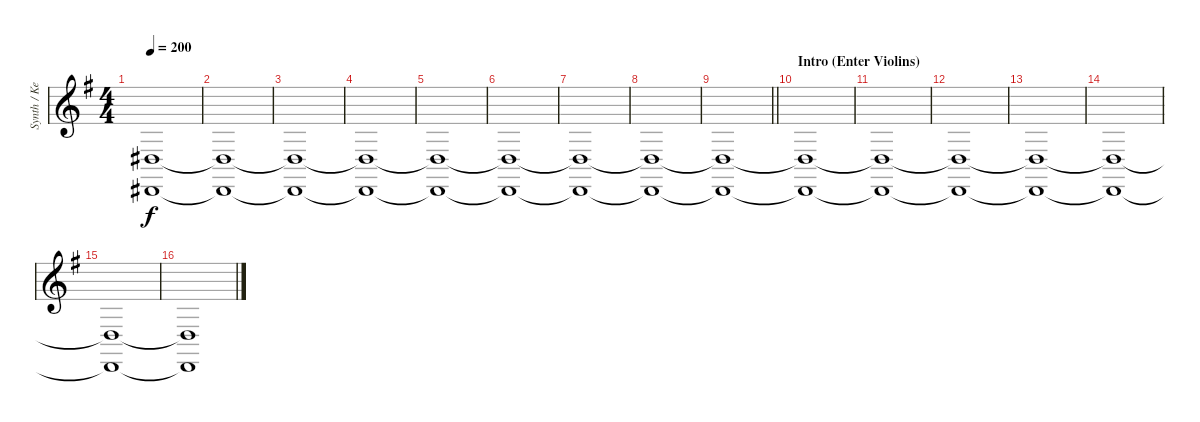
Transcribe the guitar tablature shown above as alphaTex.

\track ("Synth / Keyboard I" "Synth / Ke") {instrument lead2sawtooth}
\staff {score}
\tuning (Eb4 Bb3 Gb3 Db3 Ab2 Eb2) {hide}
\ts (4 4)
\tempo 200
\clef g2
\ks g
(2.4{t} 0.6{t}).1{dy f} |
(2.4{t} 0.6{t}).1 |
(2.4{t} 0.6{t}).1 |
(2.4{t} 0.6{t}).1 |
(2.4{t} 0.6{t}).1 |
(2.4{t} 0.6{t}).1 |
(2.4{t} 0.6{t}).1 |
(2.4{t} 0.6{t}).1 |
\barLineRight lightlight
(2.4{t} 0.6{t}).1 |
\section ("" "Intro (Enter Violins)")
(2.4{t} 0.6{t}).1 |
(2.4{t} 0.6{t}).1 |
(2.4{t} 0.6{t}).1 |
(2.4{t} 0.6{t}).1 |
(2.4{t} 0.6{t}).1 |
(2.4{t} 0.6{t}).1 |
(2.4{t} 0.6{t}).1
